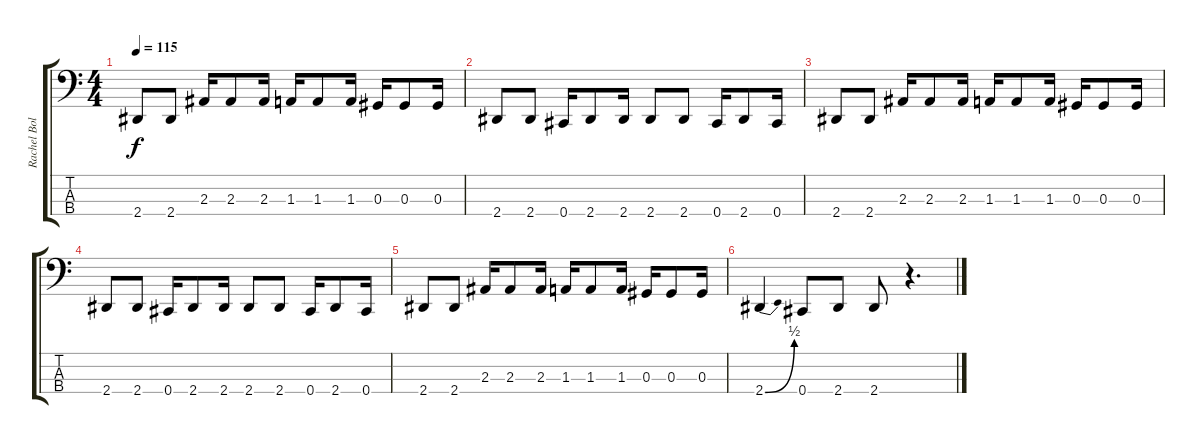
\track ("Rachel Bolan" "Rachel Bol") {instrument electricbasspick}
\staff {score tabs}
\tuning (Gb2 Db2 Ab1 Db1) {hide}
\ts (4 4)
\tempo 115
\clef f4
\ks c
2.4.8{dy f} 2.4.8 2.3.16 2.3.8 2.3.16 1.3.16 1.3.8 1.3.16 0.3.16 0.3.8 0.3.16 |
2.4.8 2.4.8 0.4.16 2.4.8 2.4.16 2.4.8 2.4.8 0.4.16 2.4.8 0.4.16 |
2.4.8 2.4.8 2.3.16 2.3.8 2.3.16 1.3.16 1.3.8 1.3.16 0.3.16 0.3.8 0.3.16 |
2.4.8 2.4.8 0.4.16 2.4.8 2.4.16 2.4.8 2.4.8 0.4.16 2.4.8 0.4.16 |
2.4.8 2.4.8 2.3.16 2.3.8 2.3.16 1.3.16 1.3.8 1.3.16 0.3.16 0.3.8 0.3.16 |
2.4{be (bend 0 0 60 2)}.4{volume 16} 0.4.8 2.4.8 2.4.8 r.4{d}
